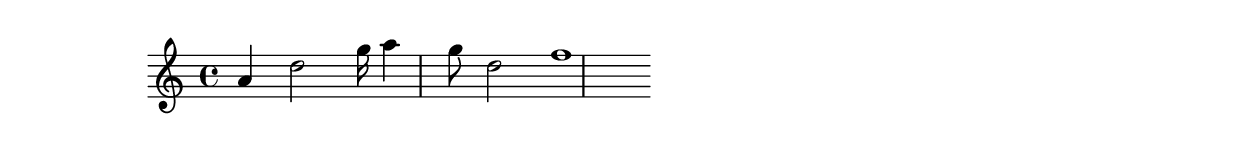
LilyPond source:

%{
Welcome to LilyPond
===================

Congratulations, LilyPond has been installed successfully.

Now to take it for the first test run.

  1. Save this file

  2. Select

       Compile > Typeset file

  from the menu.

  The file is processed, and

  3.  The PDF viewer will pop up. Click one of the noteheads.


That's it.  For more information, visit http://lilypond.org .

%}

\version "2.20.0"  % necessary for upgrading to future LilyPond versions.

\relative {
a'4 d2 g16 a4 g8 d2 f1 
}
